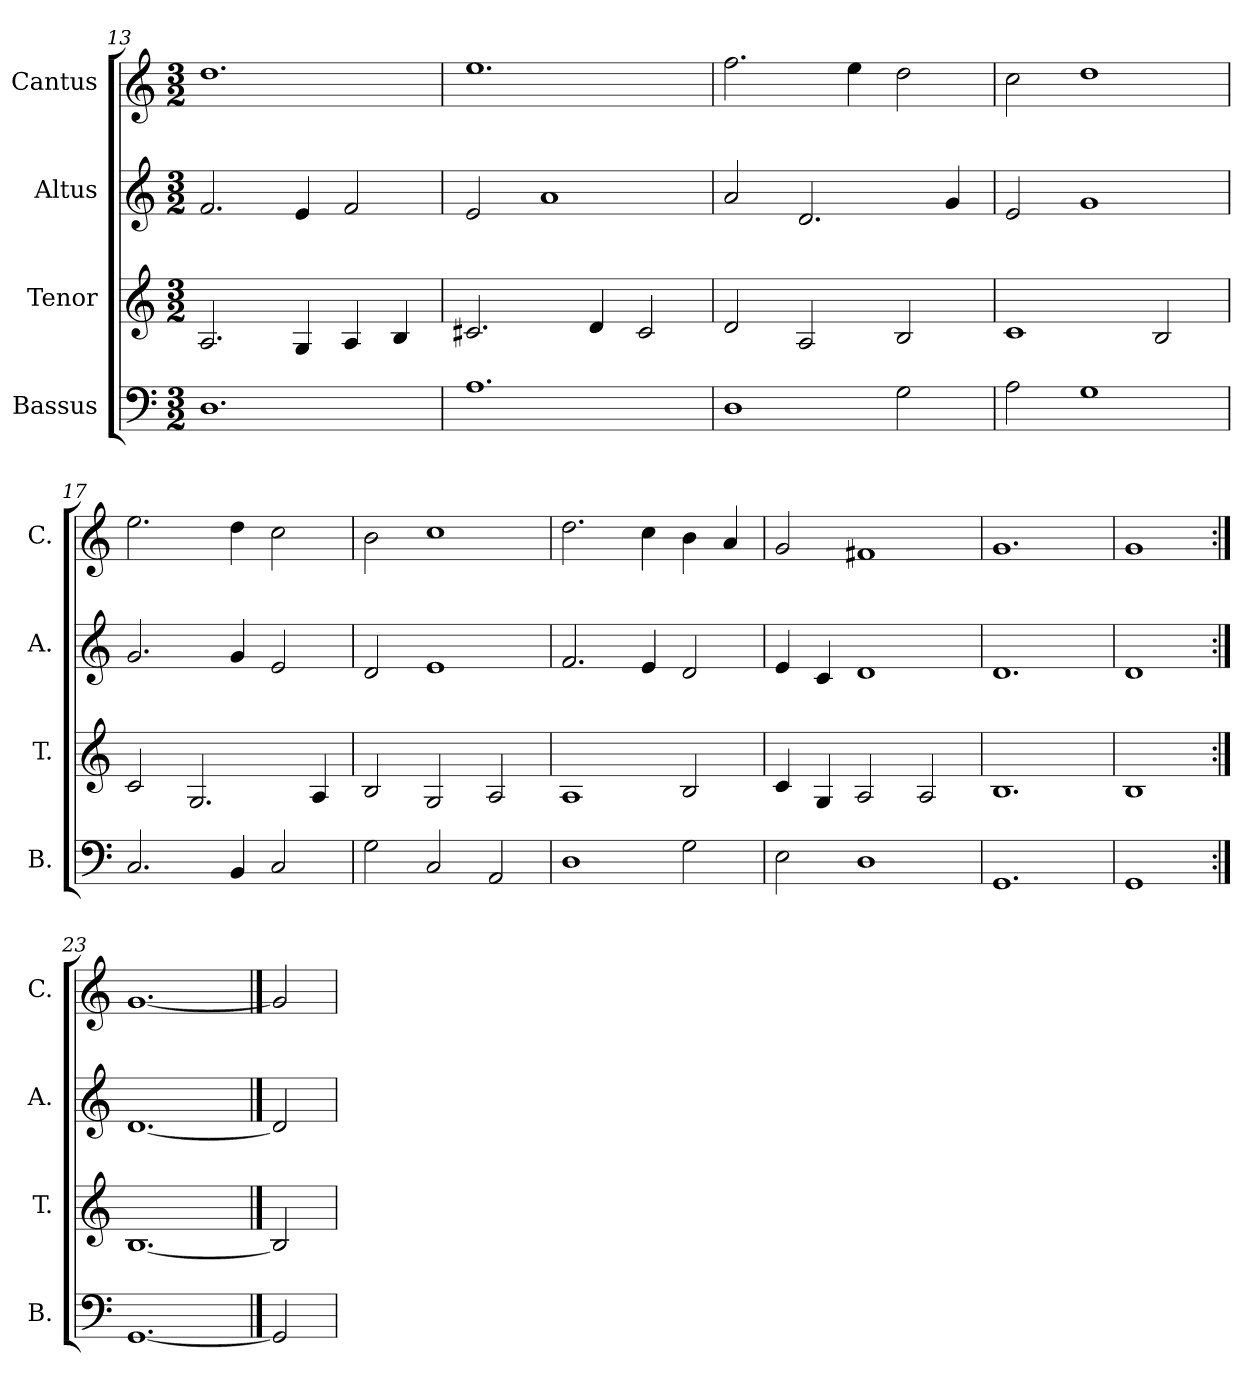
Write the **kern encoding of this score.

**kern	**kern	**kern	**kern
*part4	*part3	*part2	*part1
*staff4	*staff3	*staff2	*staff1
*I"Bassus	*I"Tenor	*I"Altus	*I"Cantus
*I'B.	*I'T.	*I'A.	*I'C.
*clefF4	*clefG2	*clefG2	*clefG2
*k[]	*k[]	*k[]	*k[]
*C:	*C:	*C:	*C:
*M3/2	*M3/2	*M3/2	*M3/2
=13	=13	=13	=13
1.D\	2.A/	2.f/	1.dd\
.	4G/	4e/	.
.	4A/	2f/	.
.	4B/	.	.
=14	=14	=14	=14
1.A\	2.c#X/	2e/	1.ee\
.	.	1a/	.
.	4d/	.	.
.	2c#/	.	.
=15	=15	=15	=15
1D\	2d/	2a/	2.ff\
.	2A/	2.d/	.
.	.	.	4ee\
2G\	2B/	.	2dd\
.	.	4g/	.
=16	=16	=16	=16
2A\	1c/	2e/	2cc\
1G\	.	1g/	1dd\
.	2B/	.	.
=17	=17	=17	=17
2.C/	2c/	2.g/	2.ee\
.	2.G/	.	.
4BB/	.	4g/	4dd\
2C/	.	2e/	2cc\
.	4A/	.	.
!!LO:LB:g=z
=18	=18	=18	=18
2G\	2B/	2d/	2b\
2C/	2G/	1e/	1cc\
2AA/	2A/	.	.
=19	=19	=19	=19
1D\	1A/	2.f/	2.dd\
.	.	4e/	4cc\
2G\	2B/	2d/	4b\
.	.	.	4a/
=20	=20	=20	=20
2E\	4c/	4e/	2g/
.	4G/	4c/	.
1D\	2A/	1d/	1f#X/
.	2A/	.	.
=21	=21	=21	=21
1.GG/	1.B/	1.d/	1.g/
=22	=22	=22	=22
1GG/	1B/	1d/	1g/
=23:|!	=23:|!	=23:|!	=23:|!
[1.GG/	[1.B/	[1.d/	[1.g/
==24	==24	==24	==24
2GG/]	2B/]	2d/]	2g/]
=	=	=	=
*-	*-	*-	*-
